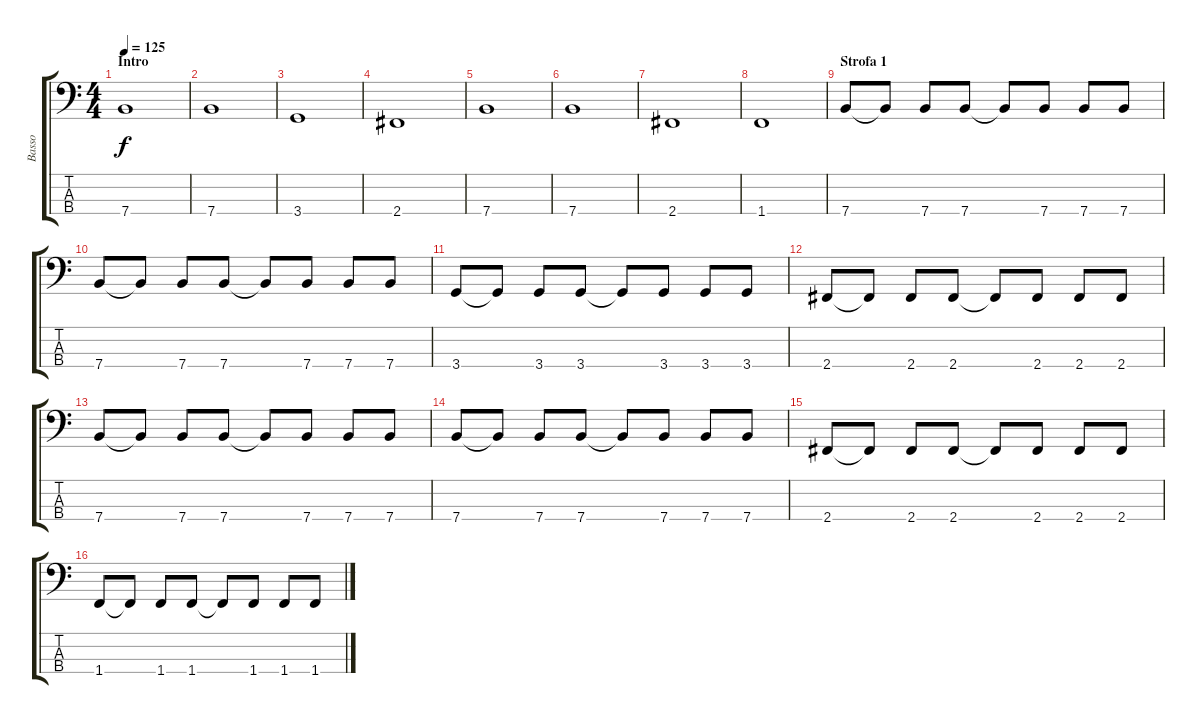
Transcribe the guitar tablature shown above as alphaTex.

\track ("Basso" "Basso") {instrument electricbassfinger}
\staff {score tabs}
\tuning (G2 D2 A1 E1) {hide}
\ts (4 4)
\section ("" "Intro")
\tempo 125
\clef f4
\ks c
7.4.1{dy f instrument electricbassfinger} |
7.4.1 |
3.4.1 |
2.4.1 |
7.4.1 |
7.4.1 |
2.4.1 |
1.4.1 |
\section ("" "Strofa 1")
7.4.8 7.4{t}.8 7.4.8 7.4.8 7.4{t}.8 7.4.8 7.4.8 7.4.8 |
7.4.8 7.4{t}.8 7.4.8 7.4.8 7.4{t}.8 7.4.8 7.4.8 7.4.8 |
3.4.8 3.4{t}.8 3.4.8 3.4.8 3.4{t}.8 3.4.8 3.4.8 3.4.8 |
2.4.8 2.4{t}.8 2.4.8 2.4.8 2.4{t}.8 2.4.8 2.4.8 2.4.8 |
7.4.8 7.4{t}.8 7.4.8 7.4.8 7.4{t}.8 7.4.8 7.4.8 7.4.8 |
7.4.8 7.4{t}.8 7.4.8 7.4.8 7.4{t}.8 7.4.8 7.4.8 7.4.8 |
2.4.8 2.4{t}.8 2.4.8 2.4.8 2.4{t}.8 2.4.8 2.4.8 2.4.8 |
1.4.8 1.4{t}.8 1.4.8 1.4.8 1.4{t}.8 1.4.8 1.4.8 1.4.8
